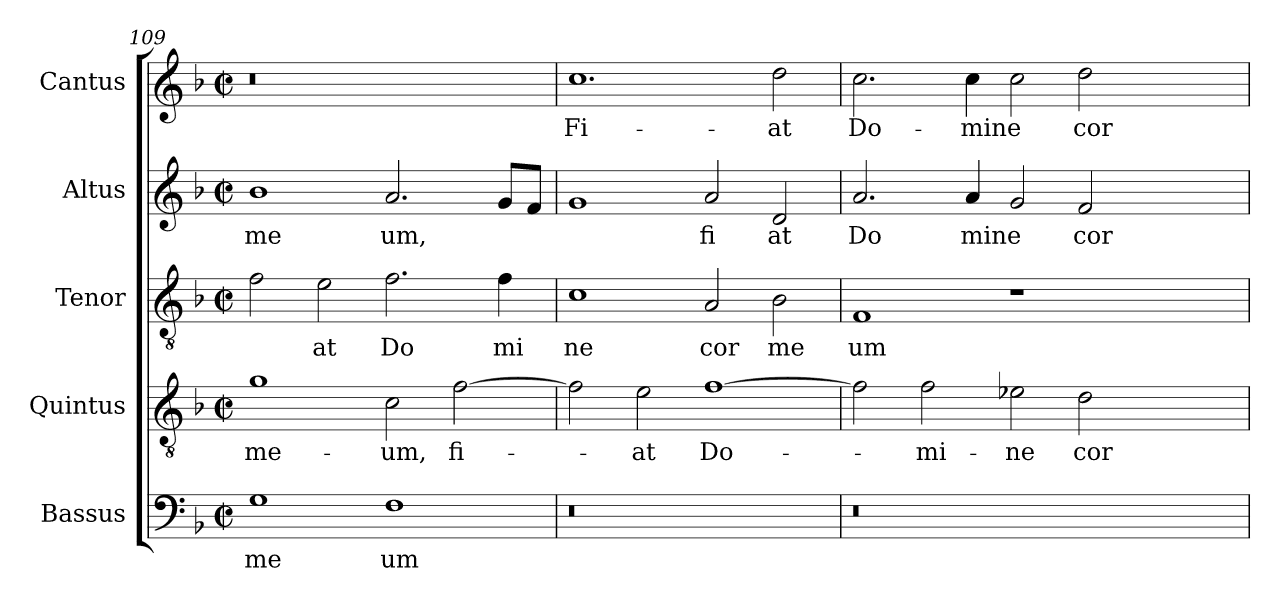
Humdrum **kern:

**kern	**text	**kern	**text	**kern	**text	**kern	**text	**kern	**text
*part5	*part5	*part4	*part4	*part3	*part3	*part2	*part2	*part1	*part1
*staff5	*staff5	*staff4	*staff4	*staff3	*staff3	*staff2	*staff2	*staff1	*staff1
*I"Bassus	*	*I"Quintus	*	*I"Tenor	*	*I"Altus	*	*I"Cantus	*
*clefF4	*	*clefGv2	*	*clefGv2	*	*clefG2	*	*clefG2	*
*k[b-]	*	*k[b-]	*	*k[b-]	*	*k[b-]	*	*k[b-]	*
*F:	*	*F:	*	*F:	*	*F:	*	*F:	*
*M2/2	*	*M2/2	*	*M2/2	*	*M2/2	*	*M2/2	*
*met(c|)	*	*met(c|)	*	*met(c|)	*	*met(c|)	*	*met(c|)	*
=109	=109	=109	=109	=109	=109	=109	=109	=109	=109
!	!LO:LY:b:cj	!	!LO:LY:b:cj	!	!	!	!LO:LY:b:cj	!	!
1G	me	1g	me-	2f\	.	1b-	me	0r	.
!	!	!	!	!	!LO:LY:b:cj	!	!	!	!
.	.	.	.	2e\	at	.	.	.	.
!	!LO:LY:b:cj	!	!LO:LY:b:cj	!	!LO:LY:b:cj	!	!LO:LY:b	!	!
1F	um	2c\	-um,	2.f\	Do	2.a/	um,	.	.
!	!	!	!LO:LY:b:cj	!	!	!	!	!	!
.	.	[>2f\	fi-	.	.	.	.	.	.
!	!	!	!	!	!LO:LY:b:cj	!	!	!	!
.	.	.	.	4f\	mi	8g/L	.	.	.
.	.	.	.	.	.	8f/J	.	.	.
=110	=110	=110	=110	=110	=110	=110	=110	=110	=110
!	!	!	!	!	!LO:LY:b:cj	!	!	!	!LO:LY:b:cj
0r	.	2f\]	.	1c	ne	1g	.	1.cc	Fi-
!	!	!	!LO:LY:b:cj	!	!	!	!	!	!
.	.	2e\	-at	.	.	.	.	.	.
!	!	!	!LO:LY:b:cj	!	!LO:LY:b:cj	!	!LO:LY:b:cj	!	!
.	.	[>1f	Do-	2A/	cor	2a/	fi	.	.
!	!	!	!	!	!LO:LY:b:cj	!	!LO:LY:b:cj	!	!LO:LY:b:cj
.	.	.	.	2B-\	me	2d/	at	2dd\	-at
=111	=111	=111	=111	=111	=111	=111	=111	=111	=111
!	!	!	!	!	!LO:LY:b:cj	!	!LO:LY:b:cj	!	!LO:LY:b:cj
0r	.	2f\]	.	1F	um	2.a/	Do	2.cc\	Do-
!	!	!	!LO:LY:b:cj	!	!	!	!	!	!
.	.	2f\	-mi-	.	.	.	.	.	.
!	!	!	!	!	!	!	!LO:LY:b:cj	!	!LO:LY:b:cj
.	.	.	.	.	.	4a/	mine	4cc\	-mine
!	!	!	!LO:LY:b:cj	!LO:N:vis=1	!	!	!	!	!
.	.	2e-X\	-ne	0r	.	2g/	.	2cc\	.
!	!	!	!LO:LY:b:cj	!	!	!	!LO:LY:b:cj	!	!LO:LY:b:cj
.	.	2d\	cor	.	.	2f/	cor	2dd\	cor
1ryy	.	1ryy	.	.	.	1ryy	.	1ryy	.
=	=	=	=	=	=	=	=	=	=
*-	*-	*-	*-	*-	*-	*-	*-	*-	*-
